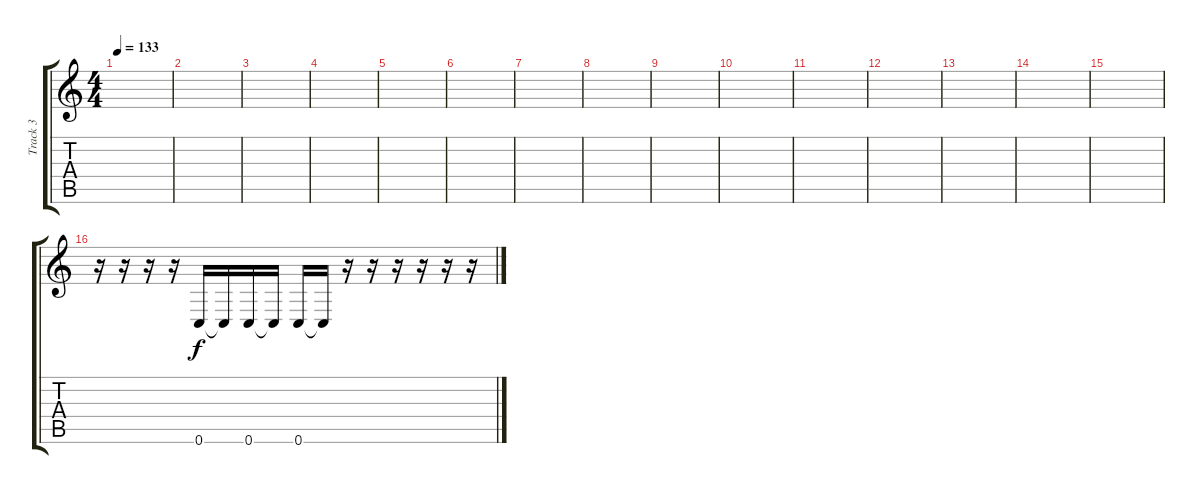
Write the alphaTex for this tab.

\track ("Track 3" "Track 3") {instrument distortionguitar}
\staff {score tabs}
\tuning (D4 A3 F3 C3 G2 C2) {hide}
\ts (4 4)
\tempo 133
\clef g2
\ks c
|
|
|
|
|
|
|
|
|
|
|
|
|
|
|
r.16 r.16 r.16 r.16 0.6.16 0.6{t}.16 0.6.16 0.6{t}.16 0.6.16 0.6{t}.16 r.16 r.16 r.16 r.16 r.16 r.16
